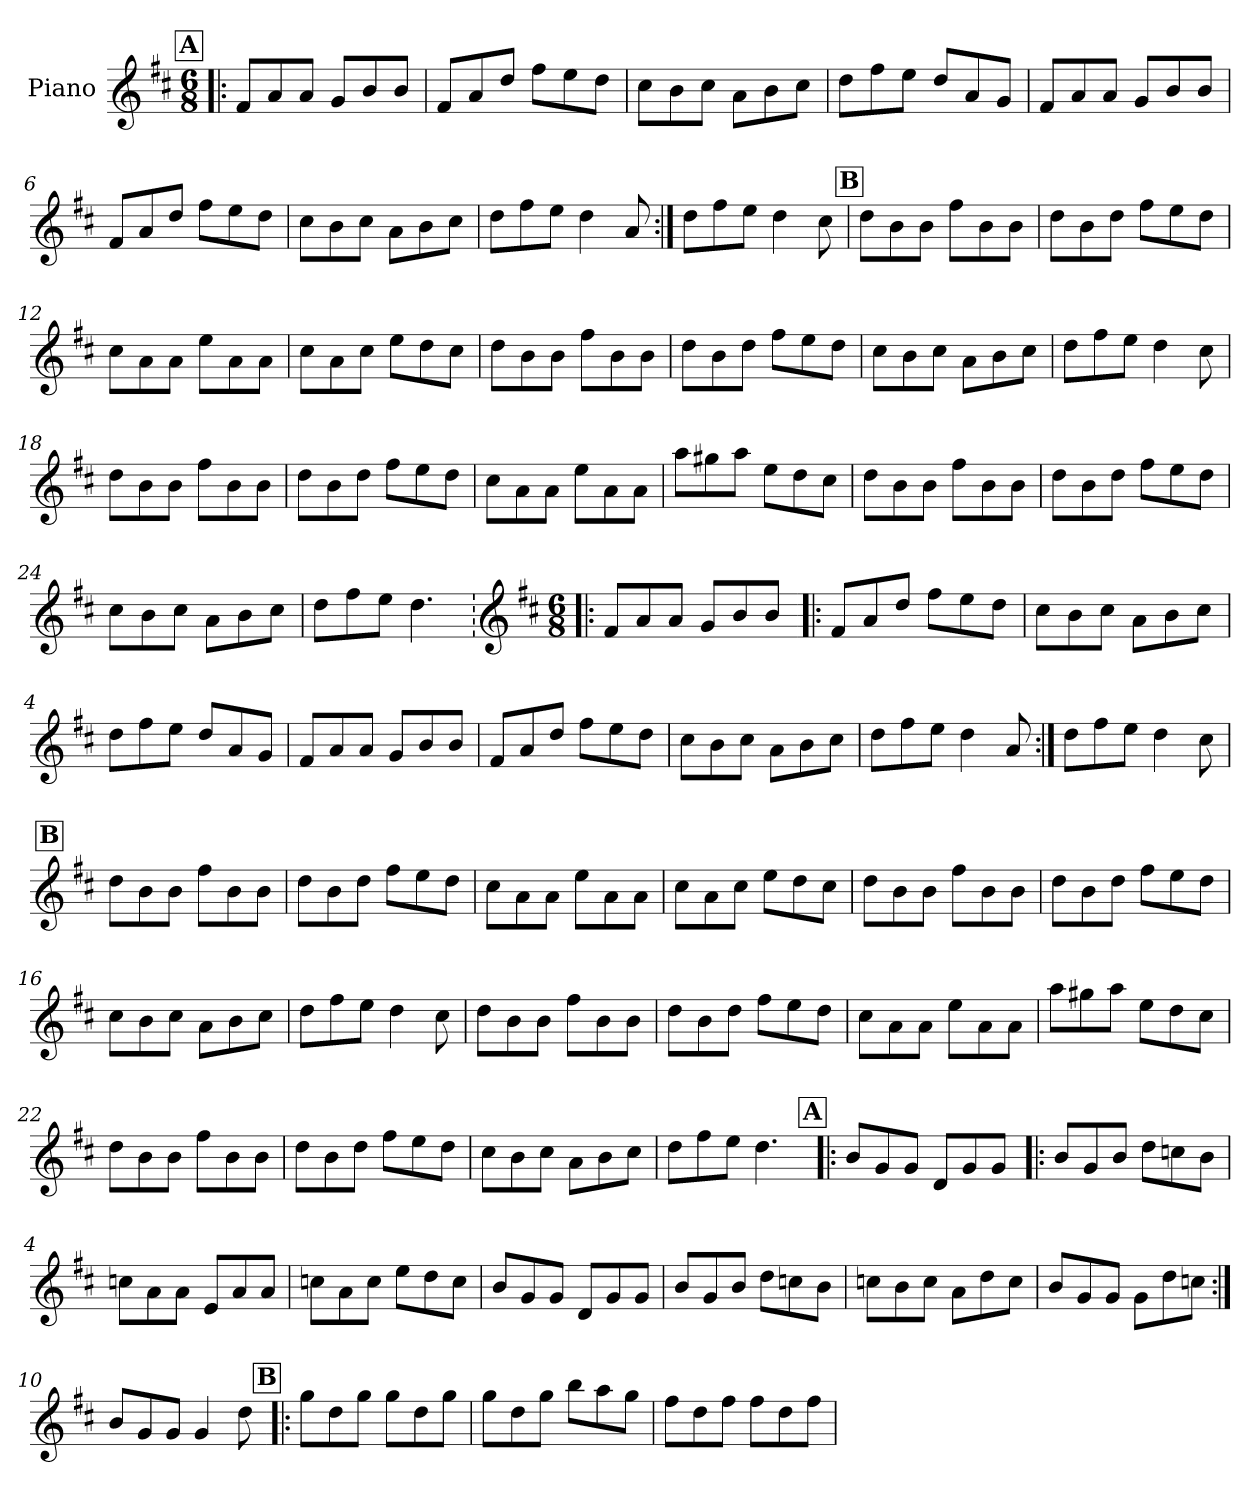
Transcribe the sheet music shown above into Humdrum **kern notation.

**kern
*part1
*staff1
*I"Piano
*I'Pno.
*clefG2
*k[f#c#]
*M6/8
*MM198
!!LO:REH:place=s1:a:B:fs=14:t=A
=1!|:
8f#/L
8a/
8a/J
8g/L
8b/
8b/J
=2
8f#/L
8a/
8dd/J
8ff#\L
8ee\
8dd\J
=3
8cc#\L
8b\
8cc#\J
8a\L
8b\
8cc#\J
=4
8dd\L
8ff#\
8ee\J
8dd/L
8a/
8g/J
!!LO:LB:g=z
=5
8f#/L
8a/
8a/J
8g/L
8b/
8b/J
=6
8f#/L
8a/
8dd/J
8ff#\L
8ee\
8dd\J
=7
8cc#\L
8b\
8cc#\J
8a\L
8b\
8cc#\J
=8
8dd\L
8ff#\
8ee\J
4dd\
8a/
=9:|!
8dd\L
8ff#\
8ee\J
4dd\
8cc#\
!!LO:LB:g=z
!!LO:REH:place=s1:a:B:fs=14:t=B
=10
8dd\L
8b\
8b\J
8ff#\L
8b\
8b\J
=11
8dd\L
8b\
8dd\J
8ff#\L
8ee\
8dd\J
=12
8cc#\L
8a\
8a\J
8ee\L
8a\
8a\J
=13
8cc#\L
8a\
8cc#\J
8ee\L
8dd\
8cc#\J
!!LO:LB:g=z
=14
8dd\L
8b\
8b\J
8ff#\L
8b\
8b\J
=15
8dd\L
8b\
8dd\J
8ff#\L
8ee\
8dd\J
=16
8cc#\L
8b\
8cc#\J
8a\L
8b\
8cc#\J
=17
8dd\L
8ff#\
8ee\J
4dd\
8cc#\
!!LO:LB:g=z
=18
8dd\L
8b\
8b\J
8ff#\L
8b\
8b\J
=19
8dd\L
8b\
8dd\J
8ff#\L
8ee\
8dd\J
=20
8cc#\L
8a\
8a\J
8ee\L
8a\
8a\J
=21
8aa\L
8gg#X\
8aa\J
8ee\L
8dd\
8cc#\J
!!LO:LB:g=z
=22
8dd\L
8b\
8b\J
8ff#\L
8b\
8b\J
=23
8dd\L
8b\
8dd\J
8ff#\L
8ee\
8dd\J
=24
8cc#\L
8b\
8cc#\J
8a\L
8b\
8cc#\J
=25
8dd\L
8ff#\
8ee\J
4.dd\
=1|!:
!!LO:REH:place=s1:a:B:fs=14:t=A
*clefG2
*k[f#c#]
*M6/8
*MM198
8f#/L
8a/
8a/J
8g/L
8b/
8b/J
=2
8f#/L
8a/
8dd/J
8ff#\L
8ee\
8dd\J
=3
8cc#\L
8b\
8cc#\J
8a\L
8b\
8cc#\J
=4
8dd\L
8ff#\
8ee\J
8dd/L
8a/
8g/J
!!LO:LB:g=z
=5
8f#/L
8a/
8a/J
8g/L
8b/
8b/J
=6
8f#/L
8a/
8dd/J
8ff#\L
8ee\
8dd\J
=7
8cc#\L
8b\
8cc#\J
8a\L
8b\
8cc#\J
=8
8dd\L
8ff#\
8ee\J
4dd\
8a/
=9:|!
8dd\L
8ff#\
8ee\J
4dd\
8cc#\
!!LO:LB:g=z
!!LO:REH:place=s1:a:B:fs=14:t=B
=10
8dd\L
8b\
8b\J
8ff#\L
8b\
8b\J
=11
8dd\L
8b\
8dd\J
8ff#\L
8ee\
8dd\J
=12
8cc#\L
8a\
8a\J
8ee\L
8a\
8a\J
=13
8cc#\L
8a\
8cc#\J
8ee\L
8dd\
8cc#\J
!!LO:LB:g=z
=14
8dd\L
8b\
8b\J
8ff#\L
8b\
8b\J
=15
8dd\L
8b\
8dd\J
8ff#\L
8ee\
8dd\J
=16
8cc#\L
8b\
8cc#\J
8a\L
8b\
8cc#\J
=17
8dd\L
8ff#\
8ee\J
4dd\
8cc#\
!!LO:LB:g=z
=18
8dd\L
8b\
8b\J
8ff#\L
8b\
8b\J
=19
8dd\L
8b\
8dd\J
8ff#\L
8ee\
8dd\J
=20
8cc#\L
8a\
8a\J
8ee\L
8a\
8a\J
=21
8aa\L
8gg#X\
8aa\J
8ee\L
8dd\
8cc#\J
!!LO:LB:g=z
=22
8dd\L
8b\
8b\J
8ff#\L
8b\
8b\J
=23
8dd\L
8b\
8dd\J
8ff#\L
8ee\
8dd\J
=24
8cc#\L
8b\
8cc#\J
8a\L
8b\
8cc#\J
=25
8dd\L
8ff#\
8ee\J
4.dd\
!!LO:REH:place=s1:a:B:fs=14:t=A
=2|!:
8b/L
8g/
8g/J
8d/L
8g/
8g/J
=3
8b/L
8g/
8b/J
8dd\L
8cc\
8b\J
=4
8cc\L
8a\
8a\J
8e/L
8a/
8a/J
=5
8cc\L
8a\
8cc\J
8ee\L
8dd\
8cc\J
!!LO:LB:g=z
=6
8b/L
8g/
8g/J
8d/L
8g/
8g/J
=7
8b/L
8g/
8b/J
8dd\L
8cc\
8b\J
=8
8cc\L
8b\
8cc\J
8a\L
8dd\
8cc\J
=9
8b/L
8g/
8g/J
8g\L
8dd\
8cc\J
=10:|!
8b/L
8g/
8g/J
4g/
8dd\
!!LO:LB:g=z
!!LO:REH:place=s1:a:B:fs=14:t=B
=11!|:
8gg\L
8dd\
8gg\J
8gg\L
8dd\
8gg\J
=12
8gg\L
8dd\
8gg\J
8bb\L
8aa\
8gg\J
=13
8ff#\L
8dd\
8ff#\J
8ff#\L
8dd\
8ff#\J
=
*-
